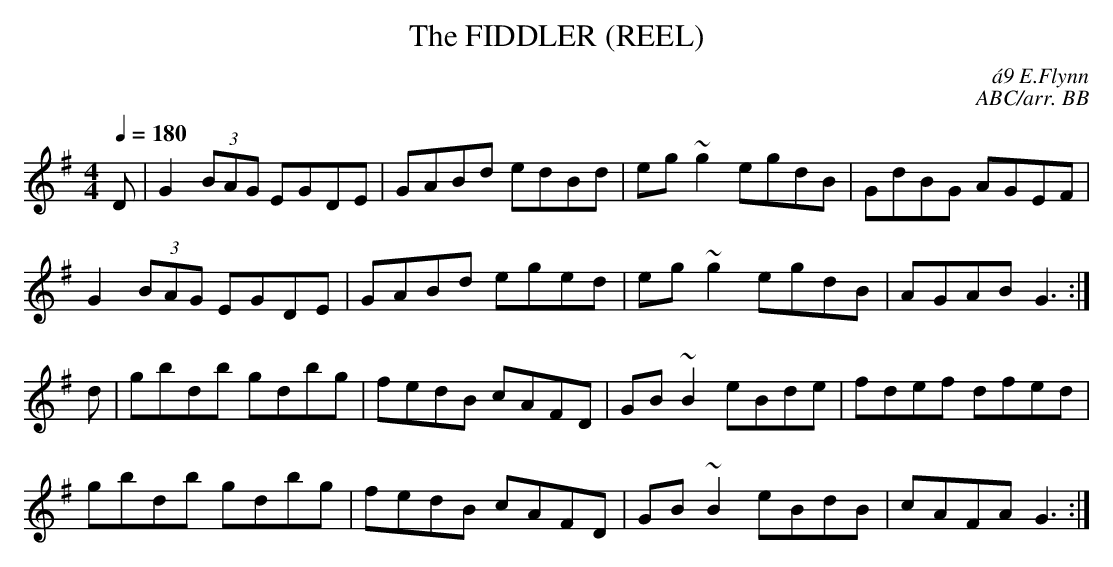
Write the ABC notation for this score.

X:1
T:FIDDLER (REEL), The
C:\'a9 E.Flynn
C:ABC/arr. BB
M:4/4
Q:1/4=180
L:1/8
K:G
D|G2 (3BAG EGDE|GABd edBd|eg~g2 egdB|GdBG AGEF|
G2 (3BAG EGDE|GABd eged|eg~g2 egdB|AGAB G3:|
d|gbdb gdbg|fedB cAFD|GB~B2 eBde|fdef dfed|
gbdb gdbg|fedB cAFD|GB~B2 eBdB|cAFA G3:|
